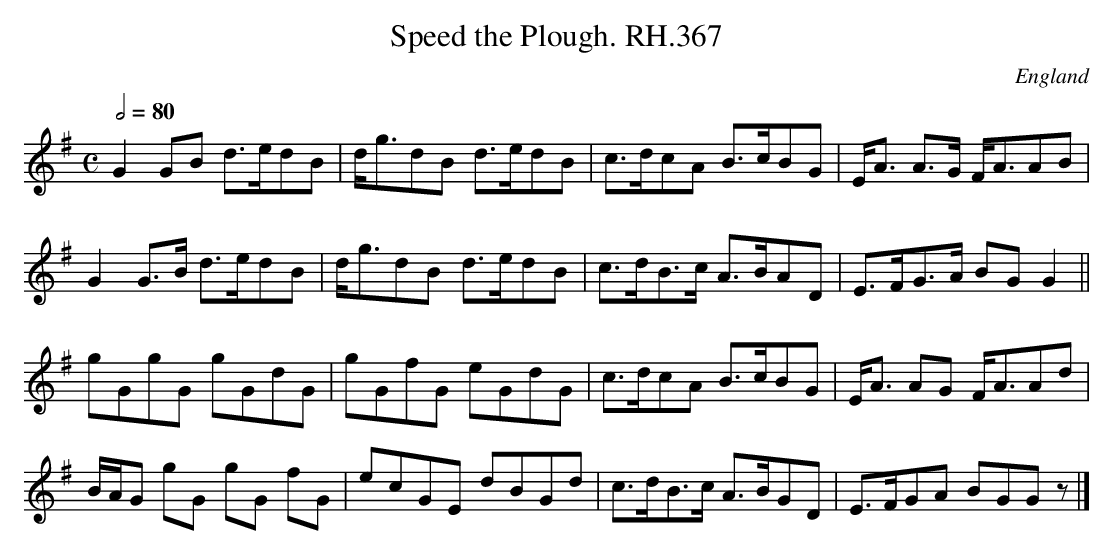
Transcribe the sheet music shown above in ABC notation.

X:1
T:Speed the Plough. RH.367
L:1/8
M:C
O:England
Q:2/4=80
K:G
G2GB d>edB|d<gdB d>edB|\
c>dcA B>cBG|E<A A>G F<AAB|!
G2G>B d>edB|d<gdB d>edB|\
c>dB>c A>BAD|E>FG>A BGG2||!
gGgG gGdG|gGfG eGdG|\
c>dcA B>cBG|E<A AG F<AAd|!
B/A/G gG gG fG|ecGE dBGd|\
c>dB>c A>BGD|E>FGA BGGz|]
